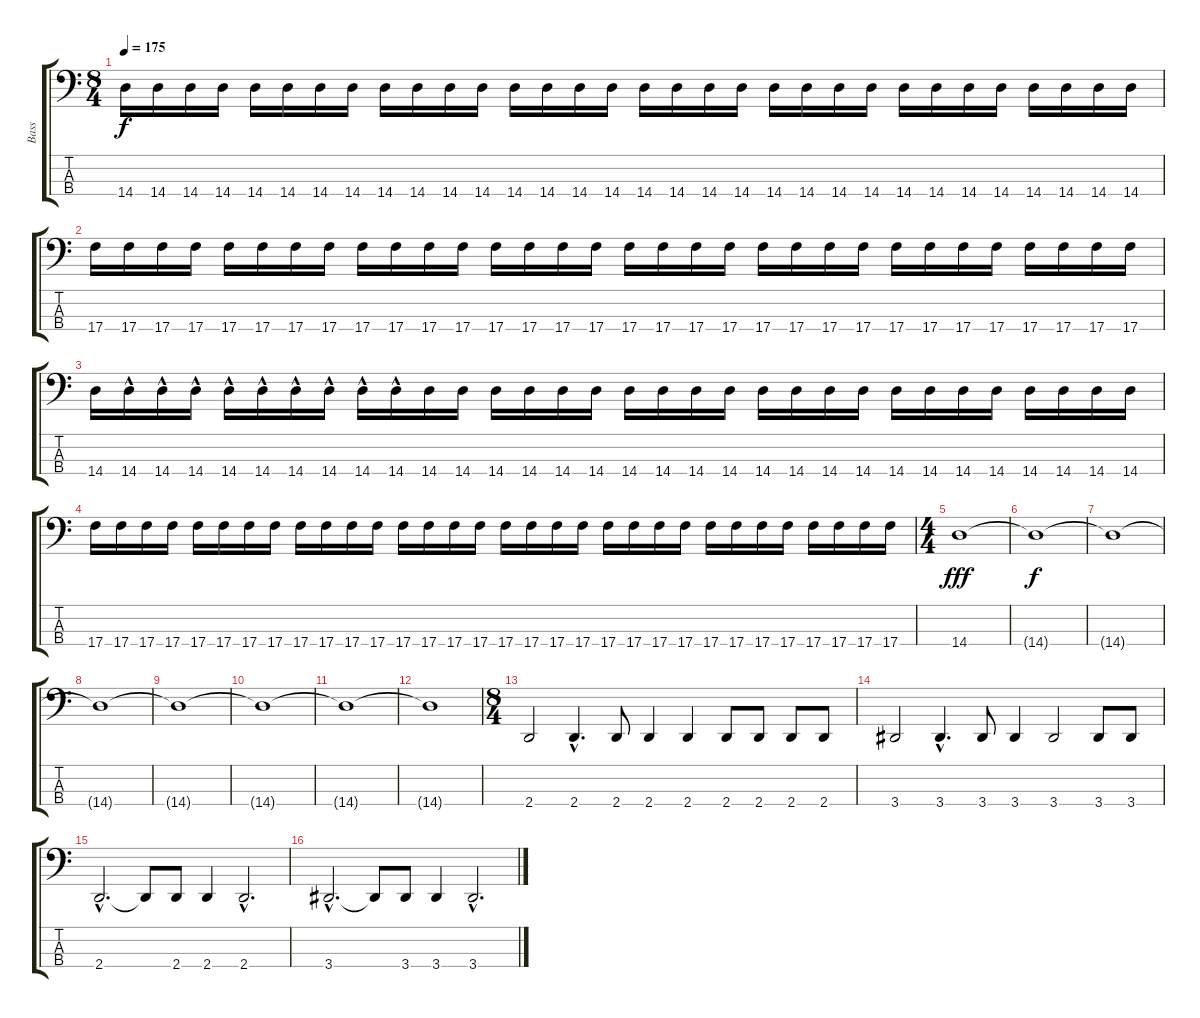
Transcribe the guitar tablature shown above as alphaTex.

\track ("Bass" "Bass") {instrument electricbasspick}
\staff {score tabs}
\tuning (F2 C2 G1 C1) {hide}
\ts (8 4)
\tempo 175
\clef f4
\ks c
14.4.16{dy f} 14.4.16 14.4.16 14.4.16 14.4.16 14.4.16 14.4.16 14.4.16 14.4.16 14.4.16 14.4.16 14.4.16 14.4.16 14.4.16 14.4.16 14.4.16 14.4.16 14.4.16 14.4.16 14.4.16 14.4.16 14.4.16 14.4.16 14.4.16 14.4.16 14.4.16 14.4.16 14.4.16 14.4.16 14.4.16 14.4.16 14.4.16 |
17.4.16 17.4.16 17.4.16 17.4.16 17.4.16 17.4.16 17.4.16 17.4.16 17.4.16 17.4.16 17.4.16 17.4.16 17.4.16 17.4.16 17.4.16 17.4.16 17.4.16 17.4.16 17.4.16 17.4.16 17.4.16 17.4.16 17.4.16 17.4.16 17.4.16 17.4.16 17.4.16 17.4.16 17.4.16 17.4.16 17.4.16 17.4.16 |
14.4.16 14.4{hac}.16 14.4{hac}.16 14.4{hac}.16 14.4{hac}.16 14.4{hac}.16 14.4{hac}.16 14.4{hac}.16 14.4{hac}.16 14.4{hac}.16 14.4.16 14.4.16 14.4.16 14.4.16 14.4.16 14.4.16 14.4.16 14.4.16 14.4.16 14.4.16 14.4.16 14.4.16 14.4.16 14.4.16 14.4.16 14.4.16 14.4.16 14.4.16 14.4.16 14.4.16 14.4.16 14.4.16 |
17.4.16 17.4.16 17.4.16 17.4.16 17.4.16 17.4.16 17.4.16 17.4.16 17.4.16 17.4.16 17.4.16 17.4.16 17.4.16 17.4.16 17.4.16 17.4.16 17.4.16 17.4.16 17.4.16 17.4.16 17.4.16 17.4.16 17.4.16 17.4.16 17.4.16 17.4.16 17.4.16 17.4.16 17.4.16 17.4.16 17.4.16 17.4.16 |
\ts (4 4)
14.4.1{dy fff} |
14.4{t}.1{dy f} |
14.4{t}.1 |
14.4{t}.1 |
14.4{t}.1 |
14.4{t}.1 |
14.4{t}.1 |
14.4{t}.1 |
\ts (8 4)
2.4.2 2.4{hac}.4{d} 2.4.8 2.4.4 2.4.4 2.4.8 2.4.8 2.4.8 2.4.8 |
3.4.2 3.4{hac}.4{d} 3.4.8 3.4.4 3.4.2 3.4.8 3.4.8 |
2.4{hac}.2{d} 2.4{t}.8 2.4.8 2.4.4 2.4{hac}.2{d} |
3.4{hac}.2{d} 3.4{t}.8 3.4.8 3.4.4 3.4{hac}.2{d}
